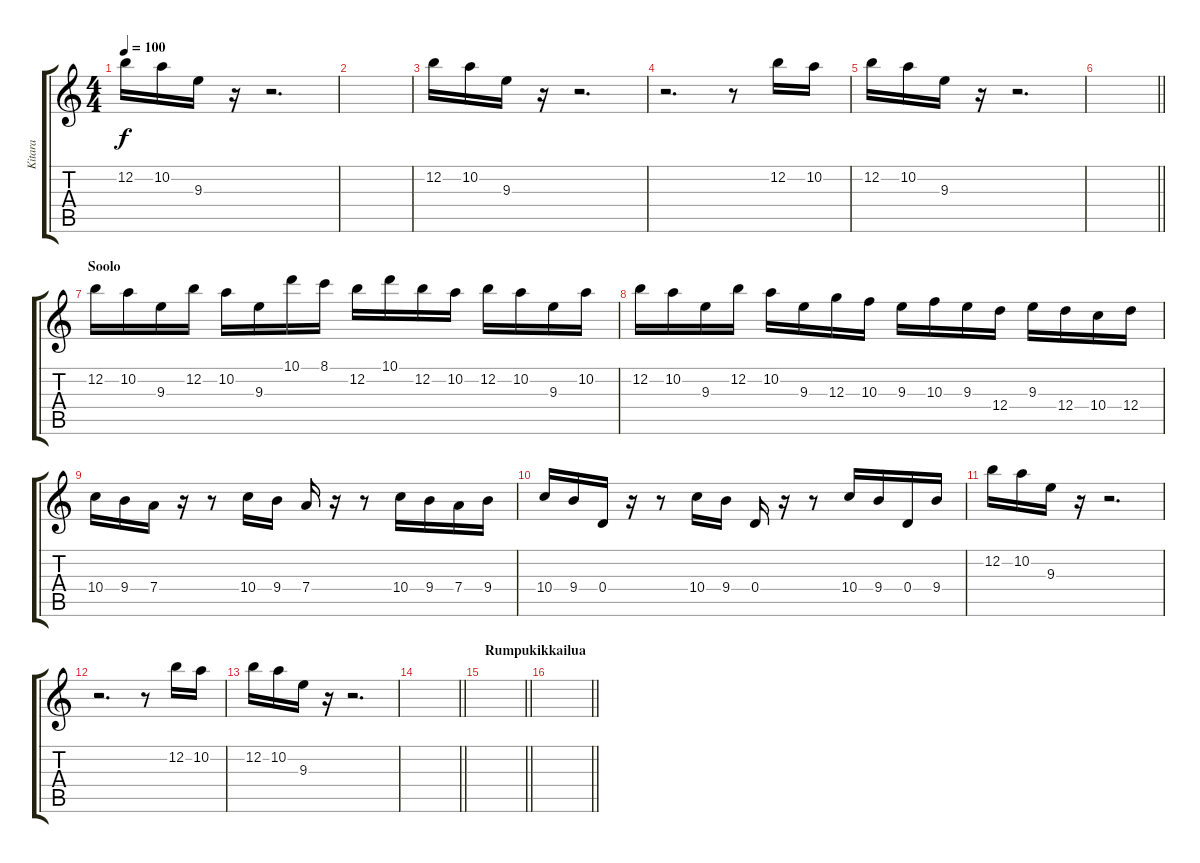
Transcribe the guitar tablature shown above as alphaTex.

\track ("Kitara" "Kitara") {instrument overdrivenguitar}
\staff {score tabs}
\tuning (E4 B3 G3 D3 A2 E2) {hide}
\ts (4 4)
\tempo 100
\clef g2
\ks c
12.2.16{dy f} 10.2.16 9.3.16 r.16 r.2{d} |
|
12.2.16 10.2.16 9.3.16 r.16 r.2{d} |
r.2{d} r.8 12.2.16 10.2.16 |
12.2.16 10.2.16 9.3.16 r.16 r.2{d} |
\barLineRight lightlight
|
\section ("" "Soolo")
12.2.16 10.2.16 9.3.16 12.2.16 10.2.16 9.3.16 10.1.16 8.1.16 12.2.16 10.1.16 12.2.16 10.2.16 12.2.16 10.2.16 9.3.16 10.2.16 |
12.2.16 10.2.16 9.3.16 12.2.16 10.2.16 9.3.16 12.3.16 10.3.16 9.3.16 10.3.16 9.3.16 12.4.16 9.3.16 12.4.16 10.4.16 12.4.16 |
10.4.16 9.4.16 7.4.16 r.16 r.8 10.4.16 9.4.16 7.4.16 r.16 r.8 10.4.16 9.4.16 7.4.16 9.4.16 |
10.4.16 9.4.16 0.4.16 r.16 r.8 10.4.16 9.4.16 0.4.16 r.16 r.8 10.4.16 9.4.16 0.4.16 9.4.16 |
12.2.16 10.2.16 9.3.16 r.16 r.2{d} |
r.2{d} r.8 12.2.16 10.2.16 |
12.2.16 10.2.16 9.3.16 r.16 r.2{d} |
\barLineRight lightlight
|
\section ("" "Rumpukikkailua")
\barLineRight lightlight
|
\barLineRight lightlight
